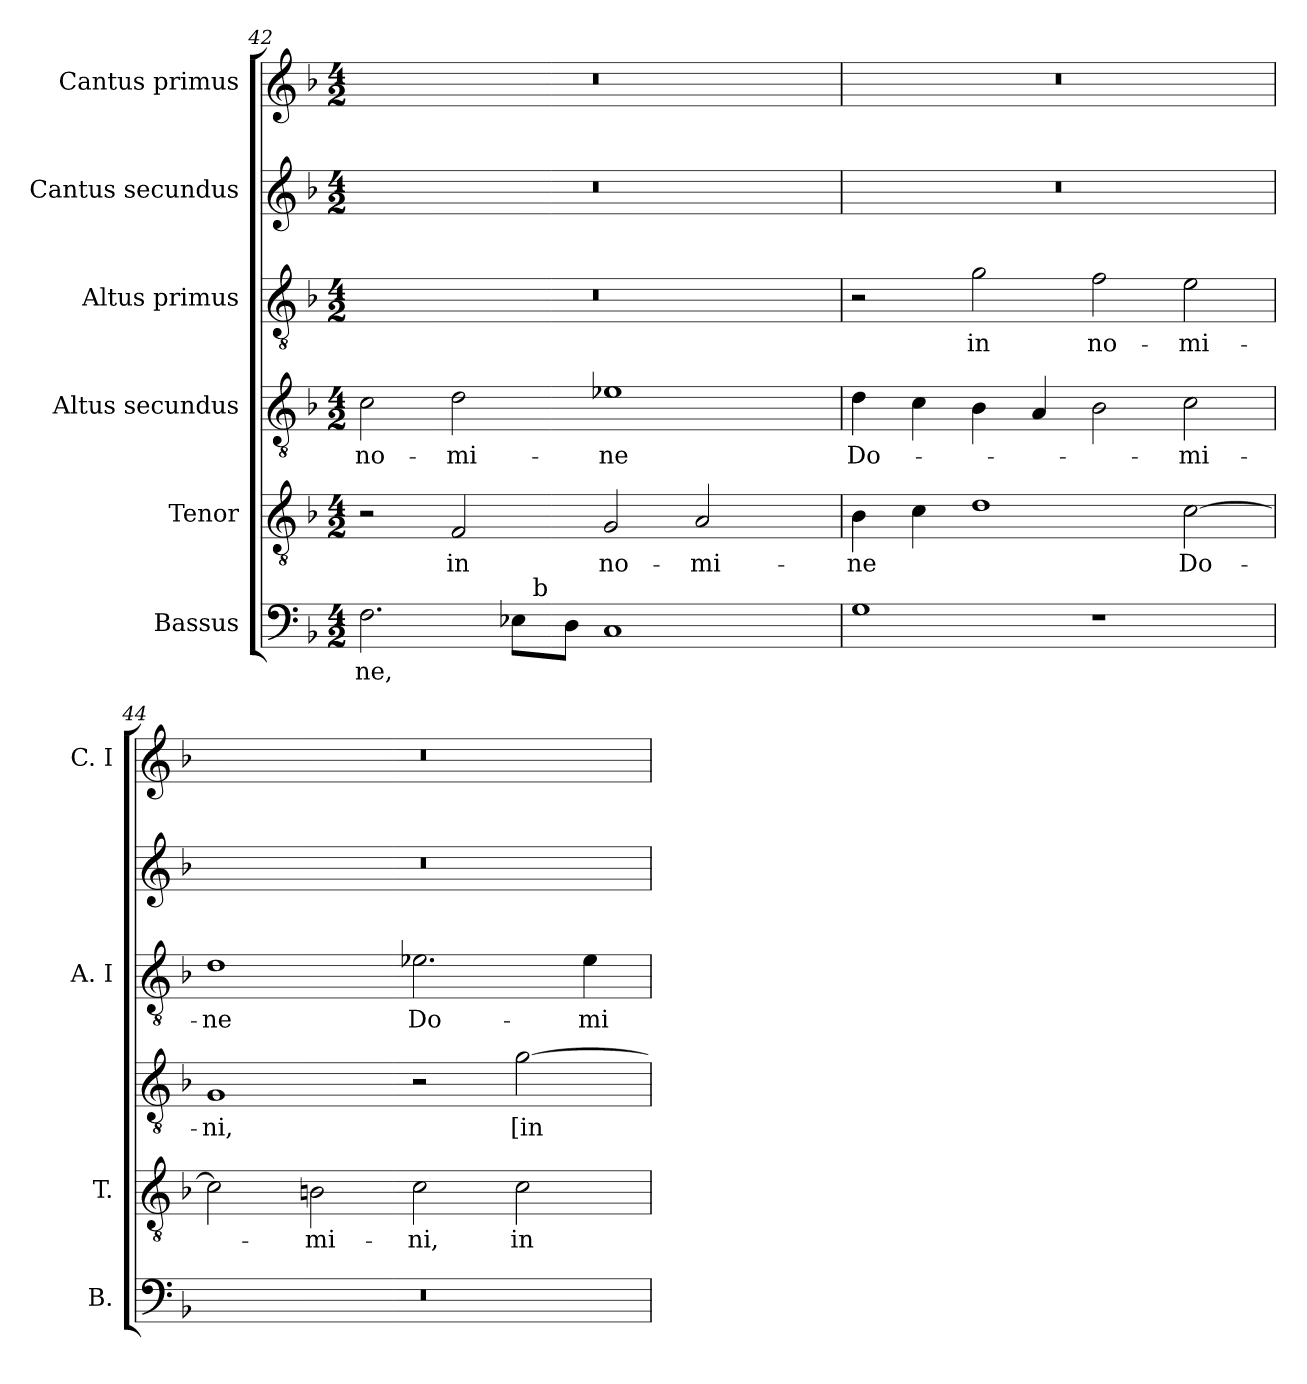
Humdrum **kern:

**kern	**text	**kern	**text	**kern	**text	**kern	**text	**kern	**kern
*part6	*part6	*part5	*part5	*part4	*part4	*part3	*part3	*part2	*part1
*staff6	*staff6	*staff5	*staff5	*staff4	*staff4	*staff3	*staff3	*staff2	*staff1
*I"Bassus	*	*I"Tenor	*	*I"Altus secundus	*	*I"Altus primus	*	*I"Cantus secundus	*I"Cantus primus
*I'B.	*	*I'T.	*	*	*	*I'A. I	*	*	*I'C. I
*clefF4	*	*clefGv2	*	*clefGv2	*	*clefGv2	*	*clefG2	*clefG2
*	*	*ITrd7c12	*	*ITrd7c12	*	*ITrd7c12	*	*	*
*k[b-]	*	*k[b-]	*	*k[b-]	*	*k[b-]	*	*k[b-]	*k[b-]
*d:	*	*d:	*	*d:	*	*d:	*	*d:	*d:
*M4/2	*	*M4/2	*	*M4/2	*	*M4/2	*	*M4/2	*M4/2
=42	=42	=42	=42	=42	=42	=42	=42	=42	=42
!	!LO:LY:b:color=#000000	!	!	!	!	!	!	!	!
!	!	!	!	!	!LO:LY:b:color=#000000	!LO:N:vis=1	!	!LO:N:vis=1	!LO:N:vis=1
*^	*	*	*	*	*	*	*	*	*
2.Fi\	2ryy	-ne,	2r	.	2Ci\	no-	0r	.	0r	0r
!	!	!	!	!LO:LY:b:color=#000000	!	!	!	!	!	!
!	!	!	!	!	!	!LO:LY:b:color=#000000	!	!	!	!
.	4ryy	.	2FFi/	in	2Di\	-mi-	.	.	.	.
8E-i\L	32ryy	.	.	.	.	.	.	.	.	.
.	256ryy	.	.	.	.	.	.	.	.	.
!	!LO:TX:a:t=b	!	!	!	!	!	!	!	!	!
.	1ryy	.	.	.	.	.	.	.	.	.
8Di\J	.	.	.	.	.	.	.	.	.	.
!	!	!	!	!LO:LY:b:color=#000000	!	!	!	!	!	!
!	!	!	!	!	!	!LO:LY:b:color=#000000	!	!	!	!
1Ci	.	.	2GGi/	no-	1E-Xi	-ne	.	.	.	.
!	!	!	!	!LO:LY:b:color=#000000	!	!	!	!	!	!
.	.	.	2AAi/	-mi-	.	.	.	.	.	.
.	8ryy	.	.	.	.	.	.	.	.	.
.	16ryy	.	.	.	.	.	.	.	.	.
.	64..ryy	.	.	.	.	.	.	.	.	.
*v	*v	*	*	*	*	*	*	*	*	*
=43	=43	=43	=43	=43	=43	=43	=43	=43	=43
*^	*	*	*	*	*	*	*	*	*
!	!	!	!	!LO:LY:b:color=#000000	!	!	!	!	!	!
*v	*v	*	*	*	*	*	*	*	*	*
*^	*	*	*	*	*	*	*	*	*
!	!	!	!	!	!	!LO:LY:b:color=#000000	!	!	!LO:N:vis=1	!LO:N:vis=1
*v	*v	*	*	*	*	*	*	*	*	*
1Gi	.	4BB-i\	-ne	4Di\	Do-	2r	.	0r	0r
.	.	4Ci\	.	4Ci\	.	.	.	.	.
!	!	!	!	!	!	!	!LO:LY:b:color=#000000	!	!
.	.	1Di	.	4BB-i\	.	2Gi\	in	.	.
.	.	.	.	4AAi/	.	.	.	.	.
!	!	!	!	!	!	!	!LO:LY:b:color=#000000	!	!
1r	.	.	.	2BB-i\	.	2Fi\	no-	.	.
!	!	!	!LO:LY:b:color=#000000	!	!	!	!	!	!
!	!	!	!	!	!LO:LY:b:color=#000000	!	!	!	!
!	!	!	!	!	!	!	!LO:LY:b:color=#000000	!	!
.	.	[2Ci\	Do-	2Ci\	-mi-	2Ei\	-mi-	.	.
!!LO:LB:g=z
=44	=44	=44	=44	=44	=44	=44	=44	=44	=44
!LO:N:vis=1	!	!	!	!	!	!	!	!	!
!	!	!	!	!	!LO:LY:b:color=#000000	!	!	!	!
!	!	!	!	!	!	!	!LO:LY:b:color=#000000	!LO:N:vis=1	!LO:N:vis=1
0r	.	2Ci\]	.	1GGi	-ni,	1Di	-ne	0r	0r
!	!	!	!LO:LY:b:color=#000000	!	!	!	!	!	!
.	.	2BBni\	-mi-	.	.	.	.	.	.
!	!	!	!LO:LY:b:color=#000000	!	!	!	!	!	!
!	!	!	!	!	!	!	!LO:LY:b:color=#000000	!	!
.	.	2Ci\	-ni,	2r	.	2.E-Xi\	Do-	.	.
!	!	!	!LO:LY:b:color=#000000	!	!	!	!	!	!
!	!	!	!	!	!LO:LY:b:color=#000000	!	!	!	!
.	.	2Ci\	in	[2Gi\	[in	.	.	.	.
!	!	!	!	!	!	!	!LO:LY:b:color=#000000	!	!
.	.	.	.	.	.	4E-i\	-mi-	.	.
=	=	=	=	=	=	=	=	=	=
*-	*-	*-	*-	*-	*-	*-	*-	*-	*-
